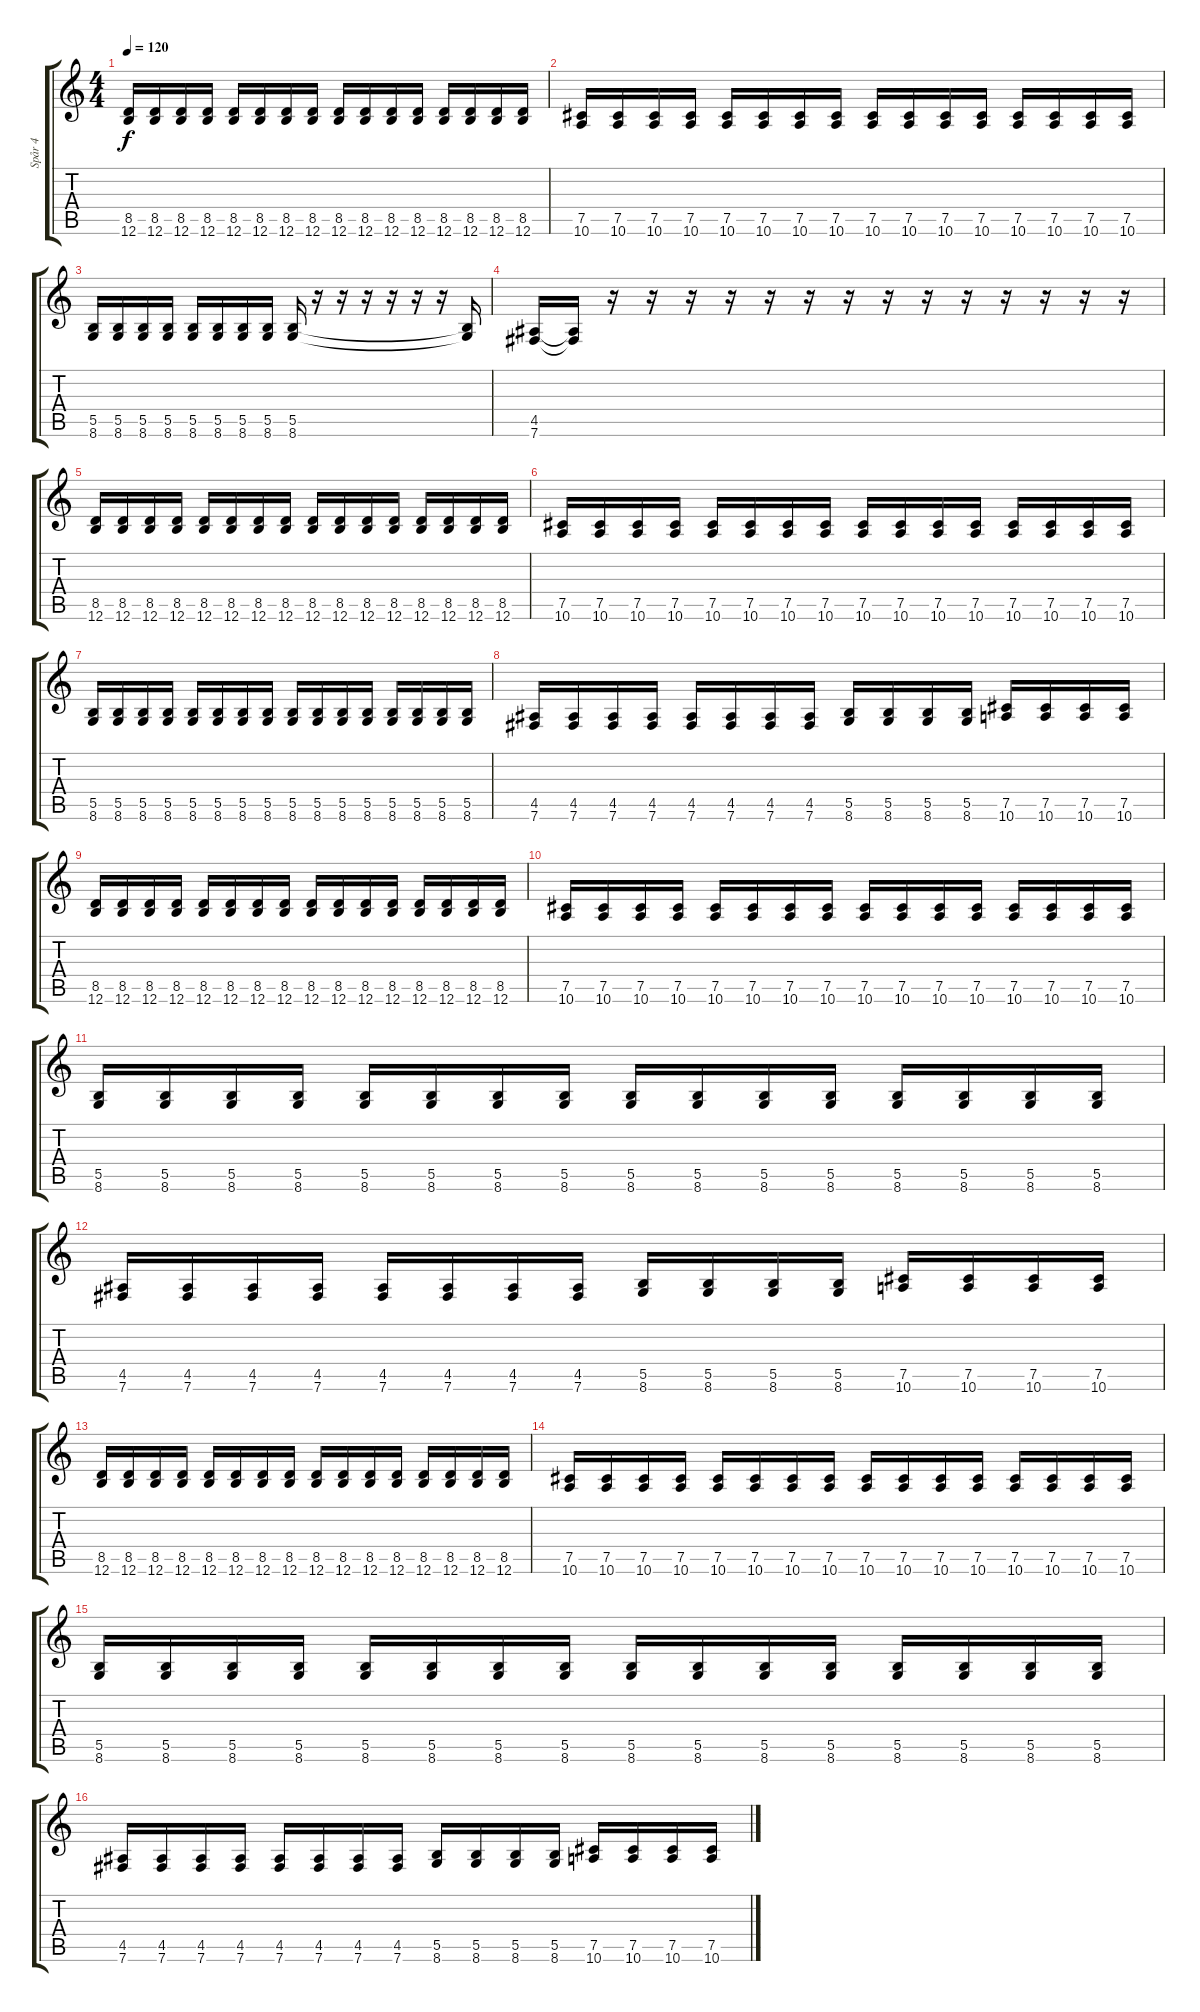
\track ("Spår 4" "Spår 4") {instrument distortionguitar}
\staff {score tabs}
\tuning (Db4 Ab3 E3 B2 Gb2 B1) {hide}
\ts (4 4)
\tempo 120
\clef g2
\ks c
(8.5 12.6).16{dy f} (8.5 12.6).16 (8.5 12.6).16 (8.5 12.6).16 (8.5 12.6).16 (8.5 12.6).16 (8.5 12.6).16 (8.5 12.6).16 (8.5 12.6).16 (8.5 12.6).16 (8.5 12.6).16 (8.5 12.6).16 (8.5 12.6).16 (8.5 12.6).16 (8.5 12.6).16 (8.5 12.6).16 |
(7.5 10.6).16 (7.5 10.6).16 (7.5 10.6).16 (7.5 10.6).16 (7.5 10.6).16 (7.5 10.6).16 (7.5 10.6).16 (7.5 10.6).16 (7.5 10.6).16 (7.5 10.6).16 (7.5 10.6).16 (7.5 10.6).16 (7.5 10.6).16 (7.5 10.6).16 (7.5 10.6).16 (7.5 10.6).16 |
(5.5 8.6).16 (5.5 8.6).16 (5.5 8.6).16 (5.5 8.6).16 (5.5 8.6).16 (5.5 8.6).16 (5.5 8.6).16 (5.5 8.6).16 (5.5 8.6).16 r.16 r.16 r.16 r.16 r.16 r.16 (5.5{t} 8.6{t}).16 |
(4.5 7.6).16 (4.5{t} 7.6{t}).16 r.16 r.16 r.16 r.16 r.16 r.16 r.16 r.16 r.16 r.16 r.16 r.16 r.16 r.16 |
(8.5 12.6).16 (8.5 12.6).16 (8.5 12.6).16 (8.5 12.6).16 (8.5 12.6).16 (8.5 12.6).16 (8.5 12.6).16 (8.5 12.6).16 (8.5 12.6).16 (8.5 12.6).16 (8.5 12.6).16 (8.5 12.6).16 (8.5 12.6).16 (8.5 12.6).16 (8.5 12.6).16 (8.5 12.6).16 |
(7.5 10.6).16 (7.5 10.6).16 (7.5 10.6).16 (7.5 10.6).16 (7.5 10.6).16 (7.5 10.6).16 (7.5 10.6).16 (7.5 10.6).16 (7.5 10.6).16 (7.5 10.6).16 (7.5 10.6).16 (7.5 10.6).16 (7.5 10.6).16 (7.5 10.6).16 (7.5 10.6).16 (7.5 10.6).16 |
(5.5 8.6).16 (5.5 8.6).16 (5.5 8.6).16 (5.5 8.6).16 (5.5 8.6).16 (5.5 8.6).16 (5.5 8.6).16 (5.5 8.6).16 (5.5 8.6).16 (5.5 8.6).16 (5.5 8.6).16 (5.5 8.6).16 (5.5 8.6).16 (5.5 8.6).16 (5.5 8.6).16 (5.5 8.6).16 |
(4.5 7.6).16 (4.5 7.6).16 (4.5 7.6).16 (4.5 7.6).16 (4.5 7.6).16 (4.5 7.6).16 (4.5 7.6).16 (4.5 7.6).16 (5.5 8.6).16 (5.5 8.6).16 (5.5 8.6).16 (5.5 8.6).16 (7.5 10.6).16 (7.5 10.6).16 (7.5 10.6).16 (7.5 10.6).16 |
(8.5 12.6).16 (8.5 12.6).16 (8.5 12.6).16 (8.5 12.6).16 (8.5 12.6).16 (8.5 12.6).16 (8.5 12.6).16 (8.5 12.6).16 (8.5 12.6).16 (8.5 12.6).16 (8.5 12.6).16 (8.5 12.6).16 (8.5 12.6).16 (8.5 12.6).16 (8.5 12.6).16 (8.5 12.6).16 |
(7.5 10.6).16 (7.5 10.6).16 (7.5 10.6).16 (7.5 10.6).16 (7.5 10.6).16 (7.5 10.6).16 (7.5 10.6).16 (7.5 10.6).16 (7.5 10.6).16 (7.5 10.6).16 (7.5 10.6).16 (7.5 10.6).16 (7.5 10.6).16 (7.5 10.6).16 (7.5 10.6).16 (7.5 10.6).16 |
(5.5 8.6).16 (5.5 8.6).16 (5.5 8.6).16 (5.5 8.6).16 (5.5 8.6).16 (5.5 8.6).16 (5.5 8.6).16 (5.5 8.6).16 (5.5 8.6).16 (5.5 8.6).16 (5.5 8.6).16 (5.5 8.6).16 (5.5 8.6).16 (5.5 8.6).16 (5.5 8.6).16 (5.5 8.6).16 |
(4.5 7.6).16 (4.5 7.6).16 (4.5 7.6).16 (4.5 7.6).16 (4.5 7.6).16 (4.5 7.6).16 (4.5 7.6).16 (4.5 7.6).16 (5.5 8.6).16 (5.5 8.6).16 (5.5 8.6).16 (5.5 8.6).16 (7.5 10.6).16 (7.5 10.6).16 (7.5 10.6).16 (7.5 10.6).16 |
(8.5 12.6).16 (8.5 12.6).16 (8.5 12.6).16 (8.5 12.6).16 (8.5 12.6).16 (8.5 12.6).16 (8.5 12.6).16 (8.5 12.6).16 (8.5 12.6).16 (8.5 12.6).16 (8.5 12.6).16 (8.5 12.6).16 (8.5 12.6).16 (8.5 12.6).16 (8.5 12.6).16 (8.5 12.6).16 |
(7.5 10.6).16 (7.5 10.6).16 (7.5 10.6).16 (7.5 10.6).16 (7.5 10.6).16 (7.5 10.6).16 (7.5 10.6).16 (7.5 10.6).16 (7.5 10.6).16 (7.5 10.6).16 (7.5 10.6).16 (7.5 10.6).16 (7.5 10.6).16 (7.5 10.6).16 (7.5 10.6).16 (7.5 10.6).16 |
(5.5 8.6).16 (5.5 8.6).16 (5.5 8.6).16 (5.5 8.6).16 (5.5 8.6).16 (5.5 8.6).16 (5.5 8.6).16 (5.5 8.6).16 (5.5 8.6).16 (5.5 8.6).16 (5.5 8.6).16 (5.5 8.6).16 (5.5 8.6).16 (5.5 8.6).16 (5.5 8.6).16 (5.5 8.6).16 |
(4.5 7.6).16 (4.5 7.6).16 (4.5 7.6).16 (4.5 7.6).16 (4.5 7.6).16 (4.5 7.6).16 (4.5 7.6).16 (4.5 7.6).16 (5.5 8.6).16 (5.5 8.6).16 (5.5 8.6).16 (5.5 8.6).16 (7.5 10.6).16 (7.5 10.6).16 (7.5 10.6).16 (7.5 10.6).16
